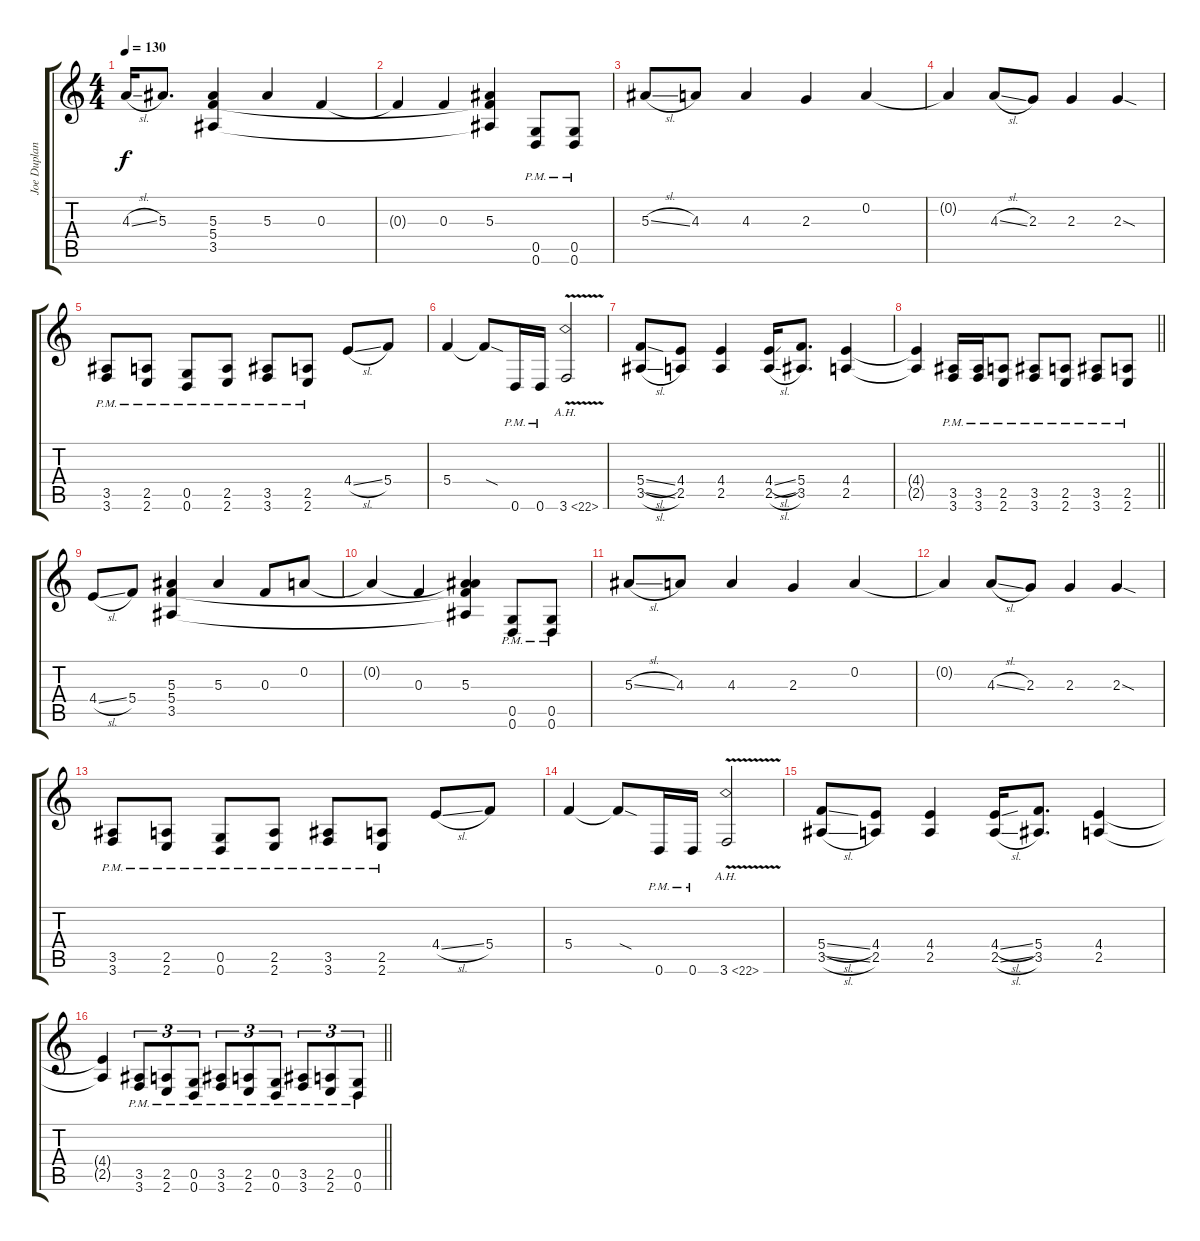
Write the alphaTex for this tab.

\track ("Joe Duplantier" "Joe Duplan") {instrument distortionguitar}
\staff {score tabs}
\tuning (D4 A3 F3 C3 G2 D2) {hide}
\ts (4 4)
\section ("" "")
\tempo 130
\clef g2
\ks c
4.3{sl}.16{dy f} 5.3.8{d} (5.3 5.4 3.5).4 5.3.4 0.3.4 |
0.3{t}.4 0.3.4 (5.3 5.4{t} 3.5{t}).4 (0.5{pm} 0.6{pm}).8 (0.5{pm} 0.6{pm}).8 |
5.3{sl}.8 4.3.8 4.3.4 2.3.4 0.2.4 |
0.2{t}.4 4.3{sl}.8 2.3.8 2.3.4 2.3{sod}.4 |
(3.5{pm} 3.6{pm}).8 (2.5{pm} 2.6{pm}).8 (0.5{pm} 0.6{pm}).8 (2.5{pm} 2.6{pm}).8 (3.5{pm} 3.6{pm}).8 (2.5{pm} 2.6{pm}).8 4.4{sl}.8 5.4.8 |
5.4.4 5.4{sod t}.8 0.6{pm}.16 0.6{pm}.16 3.6{ah 19 v}.2 |
(5.4{sl} 3.5{sl}).8 (4.4 2.5).8 (4.4 2.5).4 (4.4{sl} 2.5{sl}).16 (5.4 3.5).8{d} (4.4 2.5).4 |
\barLineRight lightlight
(4.4{t} 2.5{t}).4 (3.5{pm} 3.6{pm}).16 (3.5{pm} 3.6{pm}).16 (2.5{pm} 2.6{pm}).8 (3.5{pm} 3.6{pm}).8 (2.5{pm} 2.6{pm}).8 (3.5{pm} 3.6{pm}).8 (2.5{pm} 2.6{pm}).8 |
\section ("" "")
4.4{sl}.8 5.4.8 (5.3 5.4 3.5).4 5.3.4 0.3.8 0.2.8 |
0.2{t}.4 0.3.4 (0.2{t} 5.3 5.4{t} 3.5{t}).4 (0.5{pm} 0.6{pm}).8 (0.5{pm} 0.6{pm}).8 |
5.3{sl}.8 4.3.8 4.3.4 2.3.4 0.2.4 |
0.2{t}.4 4.3{sl}.8 2.3.8 2.3.4 2.3{sod}.4 |
(3.5{pm} 3.6{pm}).8 (2.5{pm} 2.6{pm}).8 (0.5{pm} 0.6{pm}).8 (2.5{pm} 2.6{pm}).8 (3.5{pm} 3.6{pm}).8 (2.5{pm} 2.6{pm}).8 4.4{sl}.8 5.4.8 |
5.4.4 5.4{sod t}.8 0.6{pm}.16 0.6{pm}.16 3.6{ah 19 v}.2 |
(5.4{sl} 3.5{sl}).8 (4.4 2.5).8 (4.4 2.5).4 (4.4{sl} 2.5{sl}).16 (5.4 3.5).8{d} (4.4 2.5).4 |
\barLineRight lightlight
(4.4{t} 2.5{t}).4 (3.5{pm} 3.6{pm}).8{tu (3 2)} (2.5{pm} 2.6{pm}).8{tu (3 2)} (0.5{pm} 0.6{pm}).8{tu (3 2)} (3.5{pm} 3.6{pm}).8{tu (3 2)} (2.5{pm} 2.6{pm}).8{tu (3 2)} (0.5{pm} 0.6{pm}).8{tu (3 2)} (3.5{pm} 3.6{pm}).8{tu (3 2)} (2.5{pm} 2.6{pm}).8{tu (3 2)} (0.5{pm} 0.6{pm}).8{tu (3 2)}
